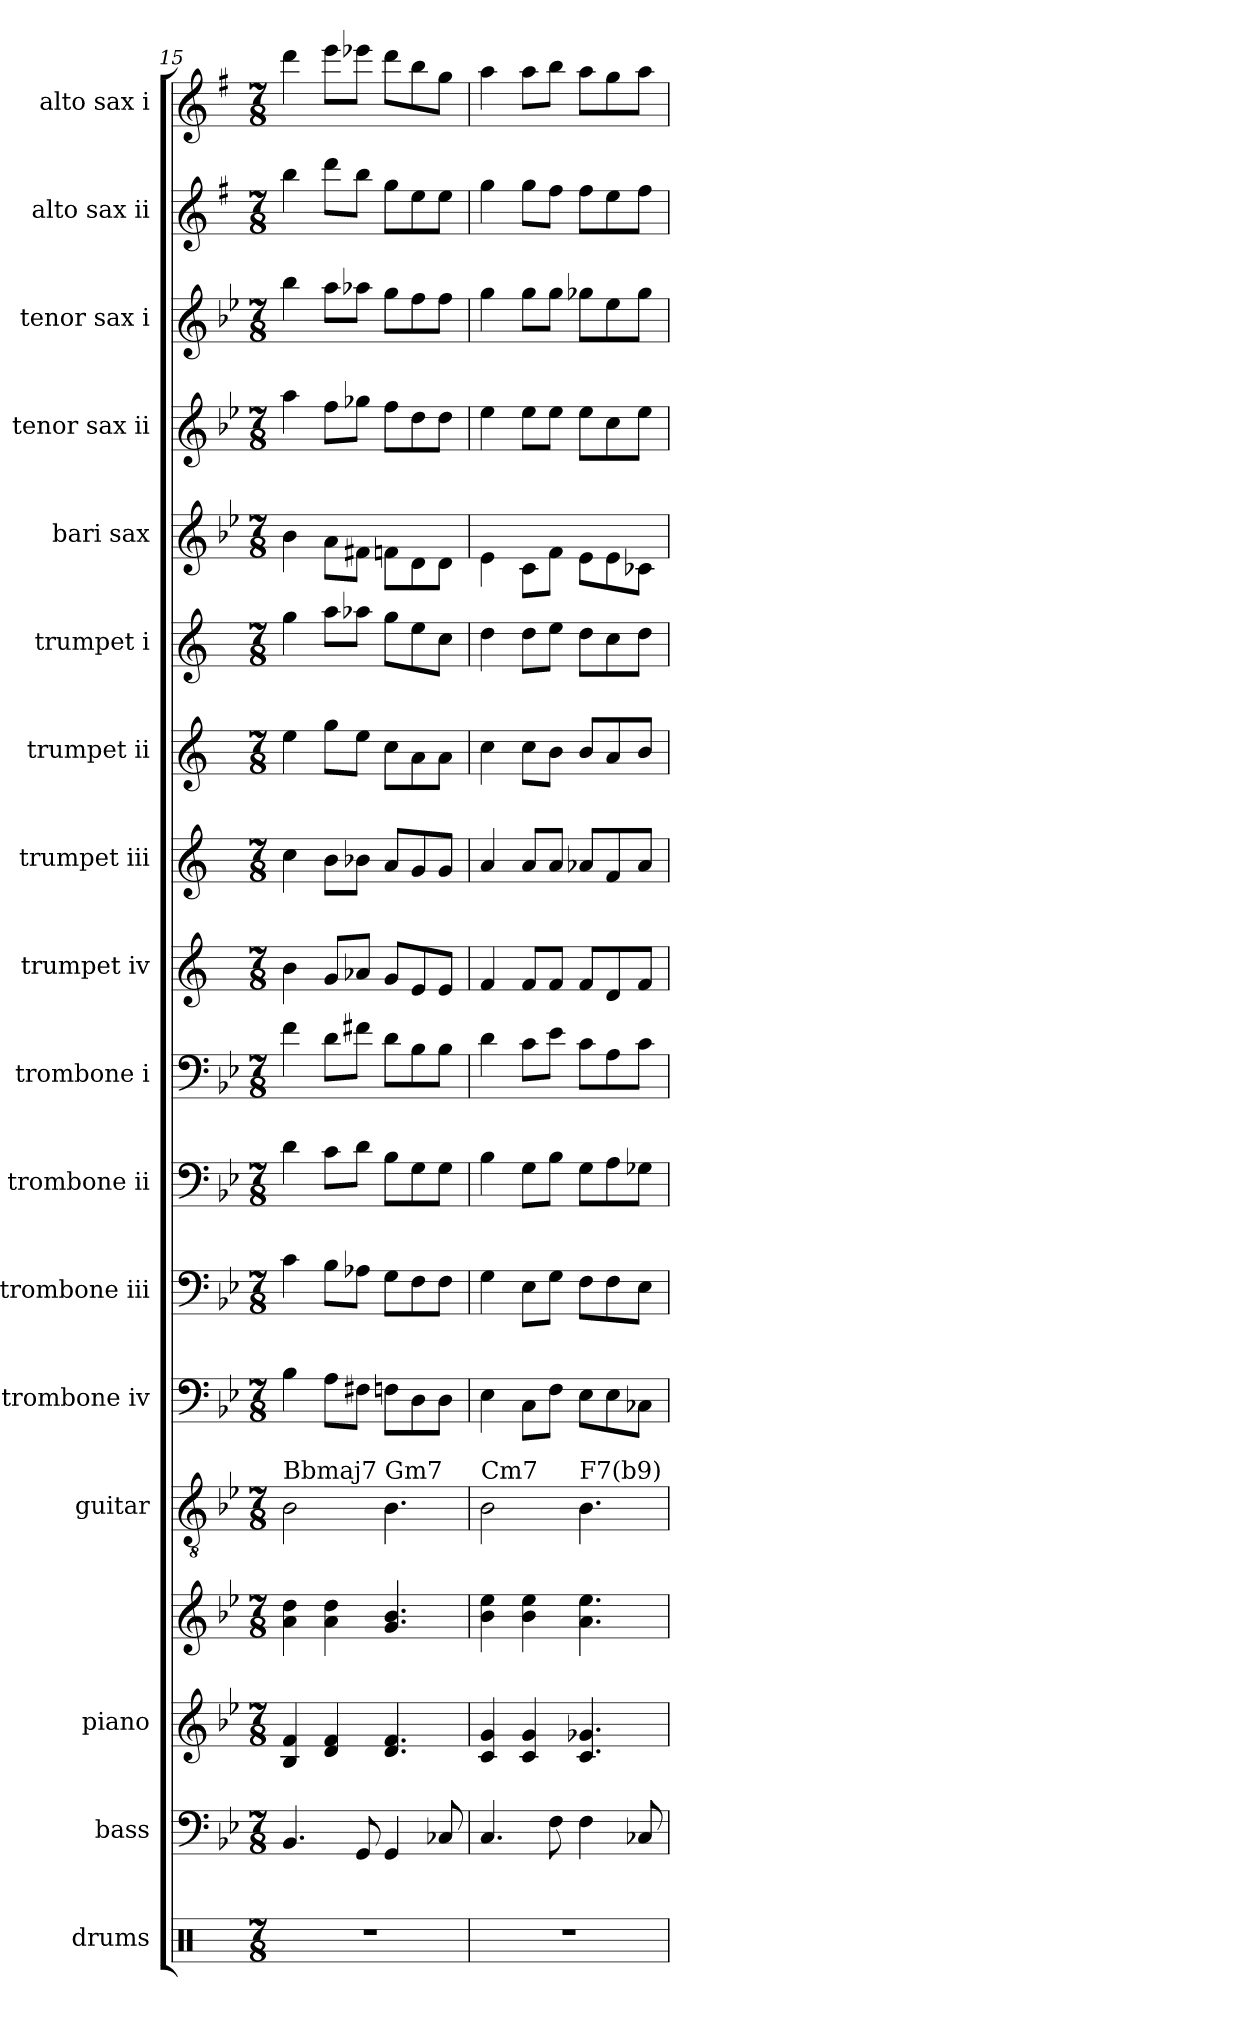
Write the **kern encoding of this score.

**kern	**kern	**kern	**kern	**kern	**kern	**kern	**kern	**kern	**kern	**kern	**kern	**kern	**kern	**kern	**kern	**kern	**kern
*part17	*part16	*part15	*part15	*part14	*part13	*part12	*part11	*part10	*part9	*part8	*part7	*part6	*part5	*part4	*part3	*part2	*part1
*staff18	*staff17	*staff16	*staff15	*staff14	*staff13	*staff12	*staff11	*staff10	*staff9	*staff8	*staff7	*staff6	*staff5	*staff4	*staff3	*staff2	*staff1
*I"drums	*I"bass	*I"piano	*	*I"guitar	*I"trombone iv	*I"trombone iii	*I"trombone ii	*I"trombone i	*I"trumpet iv	*I"trumpet iii	*I"trumpet ii	*I"trumpet i	*I"bari sax	*I"tenor sax ii	*I"tenor sax i	*I"alto sax ii	*I"alto sax i
*I'drs.	*I'bass	*I'pno.	*	*I'gtr.	*I'tbn. iv	*I'tbn. iii	*I'tbn. ii	*I'tbn. i	*I'tpt. iv	*I'tpt. iii	*I'tpt. ii	*I'tpt. i	*I'bari	*I'tenor ii	*I'tenor i	*I'alto ii	*I'alto i
*clefX	*clefF4	*clefG2	*clefG2	*clefGv2	*clefF4	*clefF4	*clefF4	*clefF4	*clefG2	*clefG2	*clefG2	*clefG2	*clefG2	*clefG2	*clefG2	*clefG2	*clefG2
*	*ITrd7c12	*	*	*	*	*	*	*	*ITrd1c2	*ITrd1c2	*ITrd1c2	*ITrd1c2	*ITrd12c21	*ITrd8c14	*ITrd8c14	*ITrd5c9	*ITrd5c9
*k[]	*k[b-e-]	*k[b-e-]	*k[b-e-]	*k[b-e-]	*k[b-e-]	*k[b-e-]	*k[b-e-]	*k[b-e-]	*k[b-e-]	*k[b-e-]	*k[b-e-]	*k[b-e-]	*k[b-e-]	*k[b-e-]	*k[b-e-]	*k[b-e-]	*k[b-e-]
*M7/8	*M7/8	*M7/8	*M7/8	*M7/8	*M7/8	*M7/8	*M7/8	*M7/8	*M7/8	*M7/8	*M7/8	*M7/8	*M7/8	*M7/8	*M7/8	*M7/8	*M7/8
=15	=15	=15	=15	=15	=15	=15	=15	=15	=15	=15	=15	=15	=15	=15	=15	=15	=15
!	!	!	!	!LO:TX:a:t=Bbmaj7	!	!	!	!	!	!	!	!	!	!	!	!	!
2..r	4.BBB-/	4B-/ 4f/	4a\ 4dd\	2B-\	4B-\	4c\	4d\	4f\	4a\	4b-\	4dd\	4ff\	4B-\	4a\	4b-\	4dd\	4ff\
.	.	4d/ 4f/	4a\ 4dd\	.	8A\L	8B-\L	8c\L	8d\L	8f/L	8a\L	8ff\L	8gg\L	8A\L	8f\L	8a\L	8ff\L	8gg\L
.	8GGG/	.	.	.	8F#X\J	8A-X\J	8d\J	8f#X\J	8g-X/J	8a-X\J	8dd\J	8gg-X\J	8F#X\J	8g-X\J	8a-X\J	8dd\J	8gg-X\J
!	!	!	!	!LO:TX:a:t=Gm7	!	!	!	!	!	!	!	!	!	!	!	!	!
.	4GGG/	4.d/ 4.f/	4.g/ 4.b-/	4.B-\	8Fn\L	8G\L	8B-\L	8d\L	8f/L	8g/L	8b-\L	8ff\L	8Fn\L	8f\L	8g\L	8b-\L	8ff\L
.	.	.	.	.	8D\	8F\	8G\	8B-\	8d/	8f/	8g\	8dd\	8D\	8d\	8f\	8g\	8dd\
.	8CC-X/	.	.	.	8D\J	8F\J	8G\J	8B-\J	8d/J	8f/J	8g\J	8b-\J	8D\J	8d\J	8f\J	8g\J	8b-\J
=16	=16	=16	=16	=16	=16	=16	=16	=16	=16	=16	=16	=16	=16	=16	=16	=16	=16
!	!	!	!	!LO:TX:a:t=Cm7	!	!	!	!	!	!	!	!	!	!	!	!	!
2..r	4.CC/	4c/ 4g/	4b-\ 4ee-\	2B-\	4E-\	4G\	4B-\	4d\	4e-/	4g/	4b-\	4cc\	4E-\	4e-\	4g\	4b-\	4cc\
.	.	4c/ 4g/	4b-\ 4ee-\	.	8C\L	8E-\L	8G\L	8c\L	8e-/L	8g/L	8b-\L	8cc\L	8C\L	8e-\L	8g\L	8b-\L	8cc\L
.	8FF\	.	.	.	8F\J	8G\J	8B-\J	8e-\J	8e-/J	8g/J	8a\J	8dd\J	8F\J	8e-\J	8g\J	8a\J	8dd\J
!	!	!	!	!LO:TX:a:t=F7(b9)	!	!	!	!	!	!	!	!	!	!	!	!	!
.	4FF\	4.c/ 4.g-X/	4.a\ 4.ee-\	4.B-\	8E-\L	8F\L	8G\L	8c\L	8e-/L	8g-X/L	8a/L	8cc\L	8E-\L	8e-\L	8g-X\L	8a\L	8cc\L
.	.	.	.	.	8E-\	8F\	8A\	8A\	8c/	8e-/	8g/	8b-\	8E-\	8c\	8e-\	8g\	8b-\
.	8CC-X/	.	.	.	8C-X\J	8E-\J	8G-X\J	8c\J	8e-/J	8g-/J	8a/J	8cc\J	8C-X\J	8e-\J	8g-\J	8a\J	8cc\J
=	=	=	=	=	=	=	=	=	=	=	=	=	=	=	=	=	=
*-	*-	*-	*-	*-	*-	*-	*-	*-	*-	*-	*-	*-	*-	*-	*-	*-	*-
